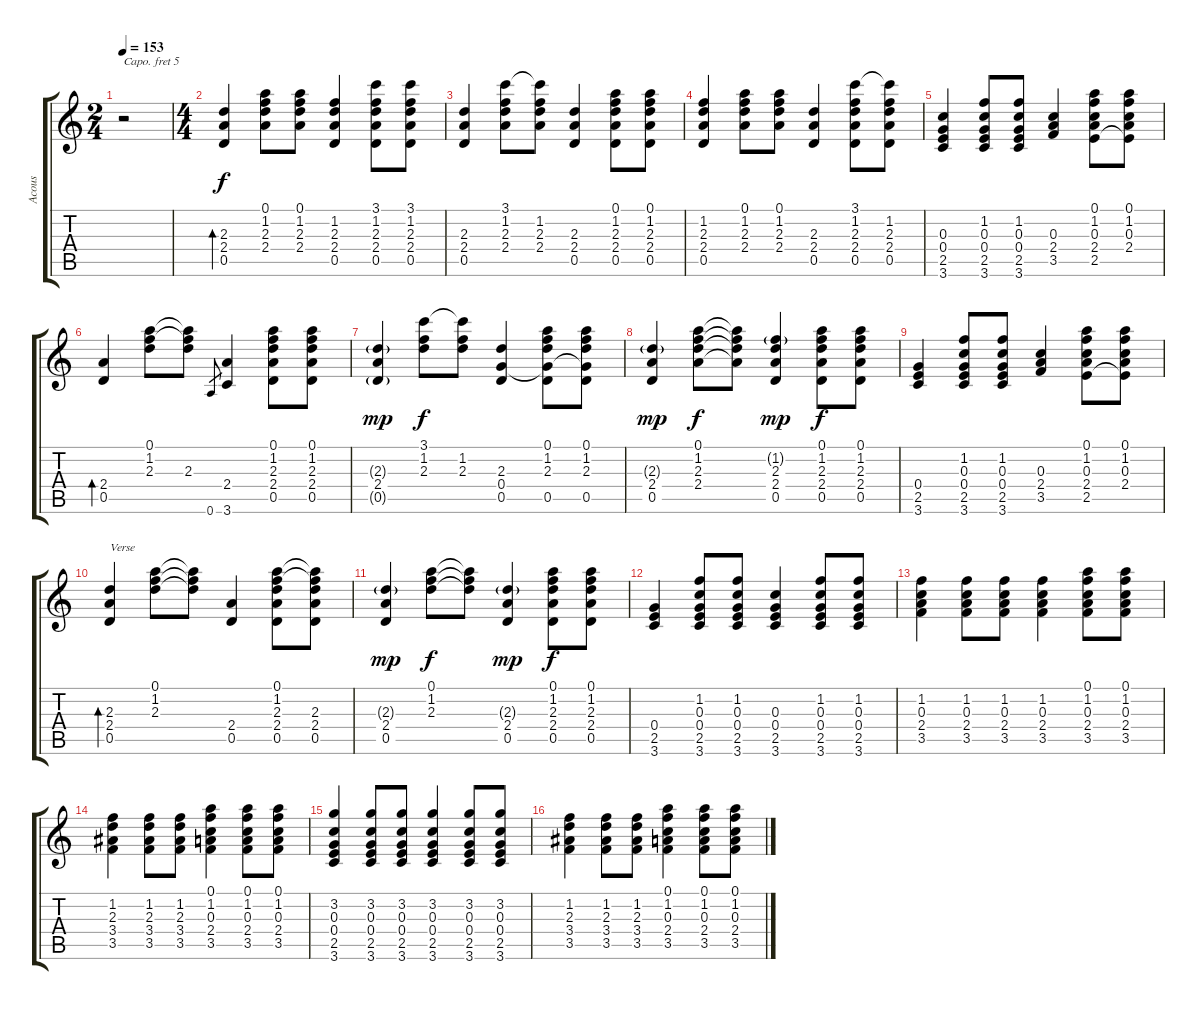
\track ("Acous" "Acous") {instrument acousticguitarsteel}
\staff {score tabs}
\capo 5
\tuning (E4 B3 G3 D3 A2 E2) {hide}
\ts (2 4)
\tempo 153
\clef g2
\ks c
r.2{dy f instrument acousticguitarsteel} |
\ts (4 4)
(2.3 2.4 0.5).4{bd 60} (0.1 1.2 2.3 2.4).8 (0.1 1.2 2.3 2.4).8 (1.2 2.3 2.4 0.5).4 (3.1 1.2 2.3 2.4 0.5).8 (3.1 1.2 2.3 2.4 0.5).8 |
(2.3 2.4 0.5).4 (3.1 1.2 2.3 2.4).8 (3.1{t} 1.2 2.3 2.4).8 (2.3 2.4 0.5).4 (0.1 1.2 2.3 2.4 0.5).8 (0.1 1.2 2.3 2.4 0.5).8 |
(1.2 2.3 2.4 0.5).4 (0.1 1.2 2.3 2.4).8 (0.1 1.2 2.3 2.4).8 (2.3 2.4 0.5).4 (3.1 1.2 2.3 2.4 0.5).8 (3.1{t} 1.2 2.3 2.4 0.5).8 |
(0.3 0.4 2.5 3.6).4 (1.2 0.3 0.4 2.5 3.6).8 (1.2 0.3 0.4 2.5 3.6).8 (0.3 2.4 3.5).4 (0.1 1.2 0.3 2.4 2.5).8 (0.1 1.2 0.3 2.4 2.5{t}).8 |
(2.4 0.5).4{bd 60} (0.1 1.2 2.3).8 (0.1{t} 1.2{t} 2.3).8 0.6.8{gr} (2.4 3.6).4 (0.1 1.2 2.3 2.4 0.5).8 (0.1 1.2 2.3 2.4 0.5).8 |
(2.3{g} 2.4 0.5{g}).4{dy mp} (3.1 1.2 2.3).8{dy f} (3.1{t} 1.2 2.3).8 (2.3 0.4 0.5).4 (0.1 1.2 2.3 0.4{t} 0.5).8 (0.1 1.2 2.3 0.4{t} 0.5).8 |
(2.3{g} 2.4 0.5).4{dy mp} (0.1 1.2 2.3 2.4).8{dy f} (0.1{t} 1.2{t} 2.3{t} 2.4{t}).8 (1.2{g} 2.3 2.4 0.5).4{dy mp} (0.1 1.2 2.3 2.4 0.5).8{dy f} (0.1 1.2 2.3 2.4 0.5).8 |
(0.4 2.5 3.6).4 (1.2 0.3 0.4 2.5 3.6).8 (1.2 0.3 0.4 2.5 3.6).8 (0.3 2.4 3.5).4 (0.1 1.2 0.3 2.4 2.5).8 (0.1 1.2 0.3 2.4 2.5{t}).8 |
(2.3 2.4 0.5).4{bd 60 txt "Verse"} (0.1 1.2 2.3).8 (0.1{t} 1.2{t} 2.3{t}).8 (2.4 0.5).4 (0.1 1.2 2.3 2.4 0.5).8 (0.1{t} 1.2{t} 2.3 2.4 0.5).8 |
(2.3{g} 2.4 0.5).4{dy mp} (0.1 1.2 2.3).8{dy f} (0.1{t} 1.2{t} 2.3{t}).8 (2.3{g} 2.4 0.5).4{dy mp} (0.1 1.2 2.3 2.4 0.5).8{dy f} (0.1 1.2 2.3 2.4 0.5).8 |
(0.4 2.5 3.6).4 (1.2 0.3 0.4 2.5 3.6).8 (1.2 0.3 0.4 2.5 3.6).8 (0.3 0.4 2.5 3.6).4 (1.2 0.3 0.4 2.5 3.6).8 (1.2 0.3 0.4 2.5 3.6).8 |
(1.2 0.3 2.4 3.5).4 (1.2 0.3 2.4 3.5).8 (1.2 0.3 2.4 3.5).8 (1.2 0.3 2.4 3.5).4 (0.1 1.2 0.3 2.4 3.5).8 (0.1 1.2 0.3 2.4 3.5).8 |
(1.2 2.3 3.4 3.5).4 (1.2 2.3 3.4 3.5).8 (1.2 2.3 3.4 3.5).8 (0.1 1.2 0.3 2.4 3.5).4 (0.1 1.2 0.3 2.4 3.5).8 (0.1 1.2 0.3 2.4 3.5).8 |
(3.2 0.3 0.4 2.5 3.6).4 (3.2 0.3 0.4 2.5 3.6).8 (3.2 0.3 0.4 2.5 3.6).8 (3.2 0.3 0.4 2.5 3.6).4 (3.2 0.3 0.4 2.5 3.6).8 (3.2 0.3 0.4 2.5 3.6).8 |
(1.2 2.3 3.4 3.5).4 (1.2 2.3 3.4 3.5).8 (1.2 2.3 3.4 3.5).8 (0.1 1.2 0.3 2.4 3.5).4 (0.1 1.2 0.3 2.4 3.5).8 (0.1 1.2 0.3 2.4 3.5).8
